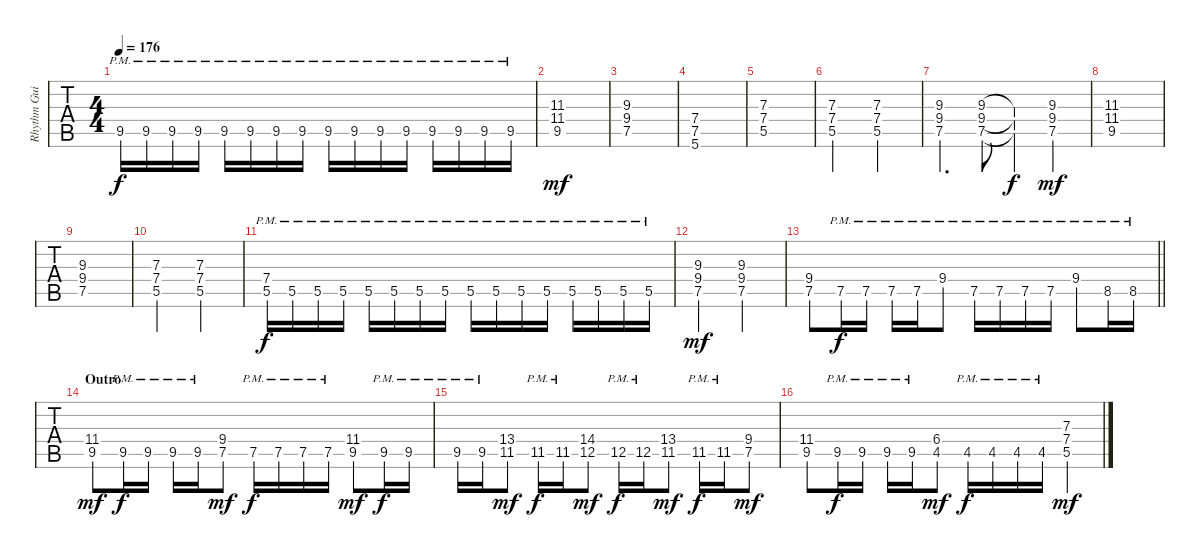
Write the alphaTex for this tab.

\track ("Rhythm Guitar A" "Rhythm Gui") {instrument overdrivenguitar}
\staff {tabs}
\tuning (E4 B3 G3 D3 A2 E2) {hide}
\ts (4 4)
\tempo 176
\clef g2
\ks ebminor
9.5{pm}.16{dy f} 9.5{pm}.16 9.5{pm}.16 9.5{pm}.16 9.5{pm}.16 9.5{pm}.16 9.5{pm}.16 9.5{pm}.16 9.5{pm}.16 9.5{pm}.16 9.5{pm}.16 9.5{pm}.16 9.5{pm}.16 9.5{pm}.16 9.5{pm}.16 9.5{pm}.16 |
\ks f#minor
(11.3 11.4 9.5).1{dy mf} |
(9.3 9.4 7.5).1 |
(7.4 7.5 5.6).1 |
(7.3 7.4 5.5).1 |
(7.3 7.4 5.5).2 (7.3 7.4 5.5).2 |
(9.3 9.4 7.5).4{d} (9.3 9.4 7.5).8 (9.3{t} 9.4{t} 7.5{t}).4{dy f} (9.3 9.4 7.5).4{dy mf} |
(11.3 11.4 9.5).1 |
(9.3 9.4 7.5).1 |
(7.3 7.4 5.5).2 (7.3 7.4 5.5).2 |
(7.4{pm} 5.5{pm}).16{dy f} 5.5{pm}.16 5.5{pm}.16 5.5{pm}.16 5.5{pm}.16 5.5{pm}.16 5.5{pm}.16 5.5{pm}.16 5.5{pm}.16 5.5{pm}.16 5.5{pm}.16 5.5{pm}.16 5.5{pm}.16 5.5{pm}.16 5.5{pm}.16 5.5{pm}.16 |
(9.3 9.4 7.5).2{dy mf} (9.3 9.4 7.5).2 |
\barLineRight lightlight
(9.4 7.5).8 7.5{pm}.16{dy f} 7.5{pm}.16 7.5{pm}.16 7.5{pm}.16 9.4{pm}.8 7.5{pm}.16 7.5{pm}.16 7.5{pm}.16 7.5{pm}.16 9.4{pm}.8 8.5{pm}.16 8.5{pm}.16 |
\section ("" "Outro")
(11.4 9.5).8{dy mf} 9.5{pm}.16{dy f} 9.5{pm}.16 9.5{pm}.16 9.5{pm}.16 (9.4 7.5).8{dy mf} 7.5{pm}.16{dy f} 7.5{pm}.16 7.5{pm}.16 7.5{pm}.16 (11.4 9.5).8{dy mf} 9.5{pm}.16{dy f} 9.5{pm}.16 |
9.5{pm}.16 9.5{pm}.16 (13.4 11.5).8{dy mf} 11.5{pm}.16{dy f} 11.5{pm}.16 (14.4 12.5).8{dy mf} 12.5{pm}.16{dy f} 12.5{pm}.16 (13.4 11.5).8{dy mf} 11.5{pm}.16{dy f} 11.5{pm}.16 (9.4 7.5).8{dy mf} |
(11.4 9.5).8 9.5{pm}.16{dy f} 9.5{pm}.16 9.5{pm}.16 9.5{pm}.16 (6.4 4.5).8{dy mf} 4.5{pm}.16{dy f} 4.5{pm}.16 4.5{pm}.16 4.5{pm}.16 (7.3 7.4 5.5).4{dy mf}
